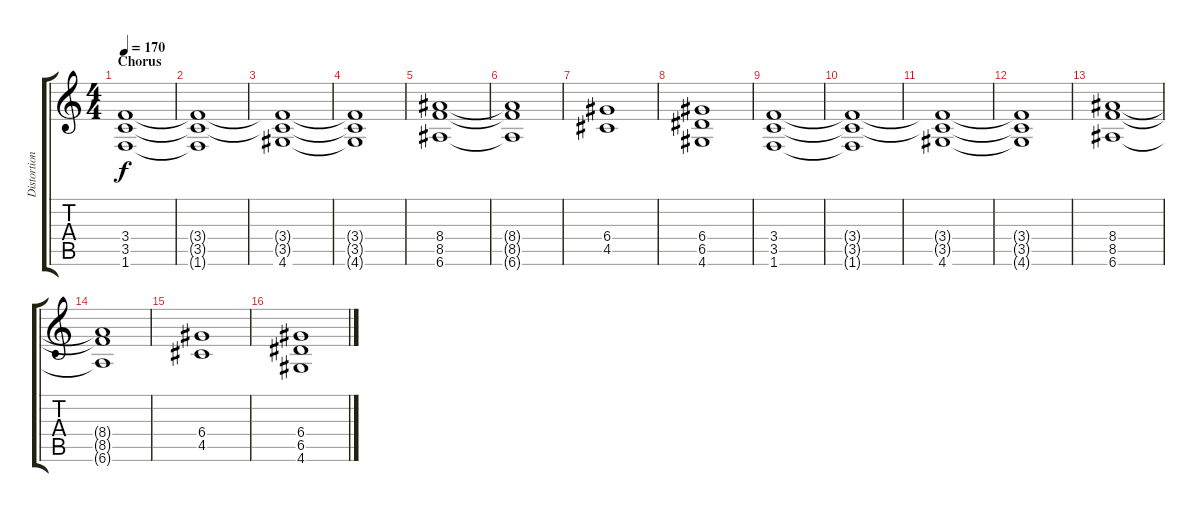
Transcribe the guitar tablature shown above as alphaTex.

\track ("Distortion Guitar II" "Distortion") {instrument overdrivenguitar}
\staff {score tabs}
\tuning (E4 B3 G3 D3 A2 E2) {hide}
\ts (4 4)
\section ("" "Chorus")
\tempo 170
\clef g2
\ks c
(3.4 3.5 1.6).1{dy f} |
(3.4{t} 3.5{t} 1.6{t}).1 |
(3.4{t} 3.5{t} 4.6).1 |
(3.4{t} 3.5{t} 4.6{t}).1 |
(8.4 8.5 6.6).1 |
(8.4{t} 8.5{t} 6.6{t}).1 |
(6.4 4.5).1 |
(6.4 6.5 4.6).1 |
(3.4 3.5 1.6).1 |
(3.4{t} 3.5{t} 1.6{t}).1 |
(3.4{t} 3.5{t} 4.6).1 |
(3.4{t} 3.5{t} 4.6{t}).1 |
(8.4 8.5 6.6).1 |
(8.4{t} 8.5{t} 6.6{t}).1 |
(6.4 4.5).1 |
(6.4 6.5 4.6).1
